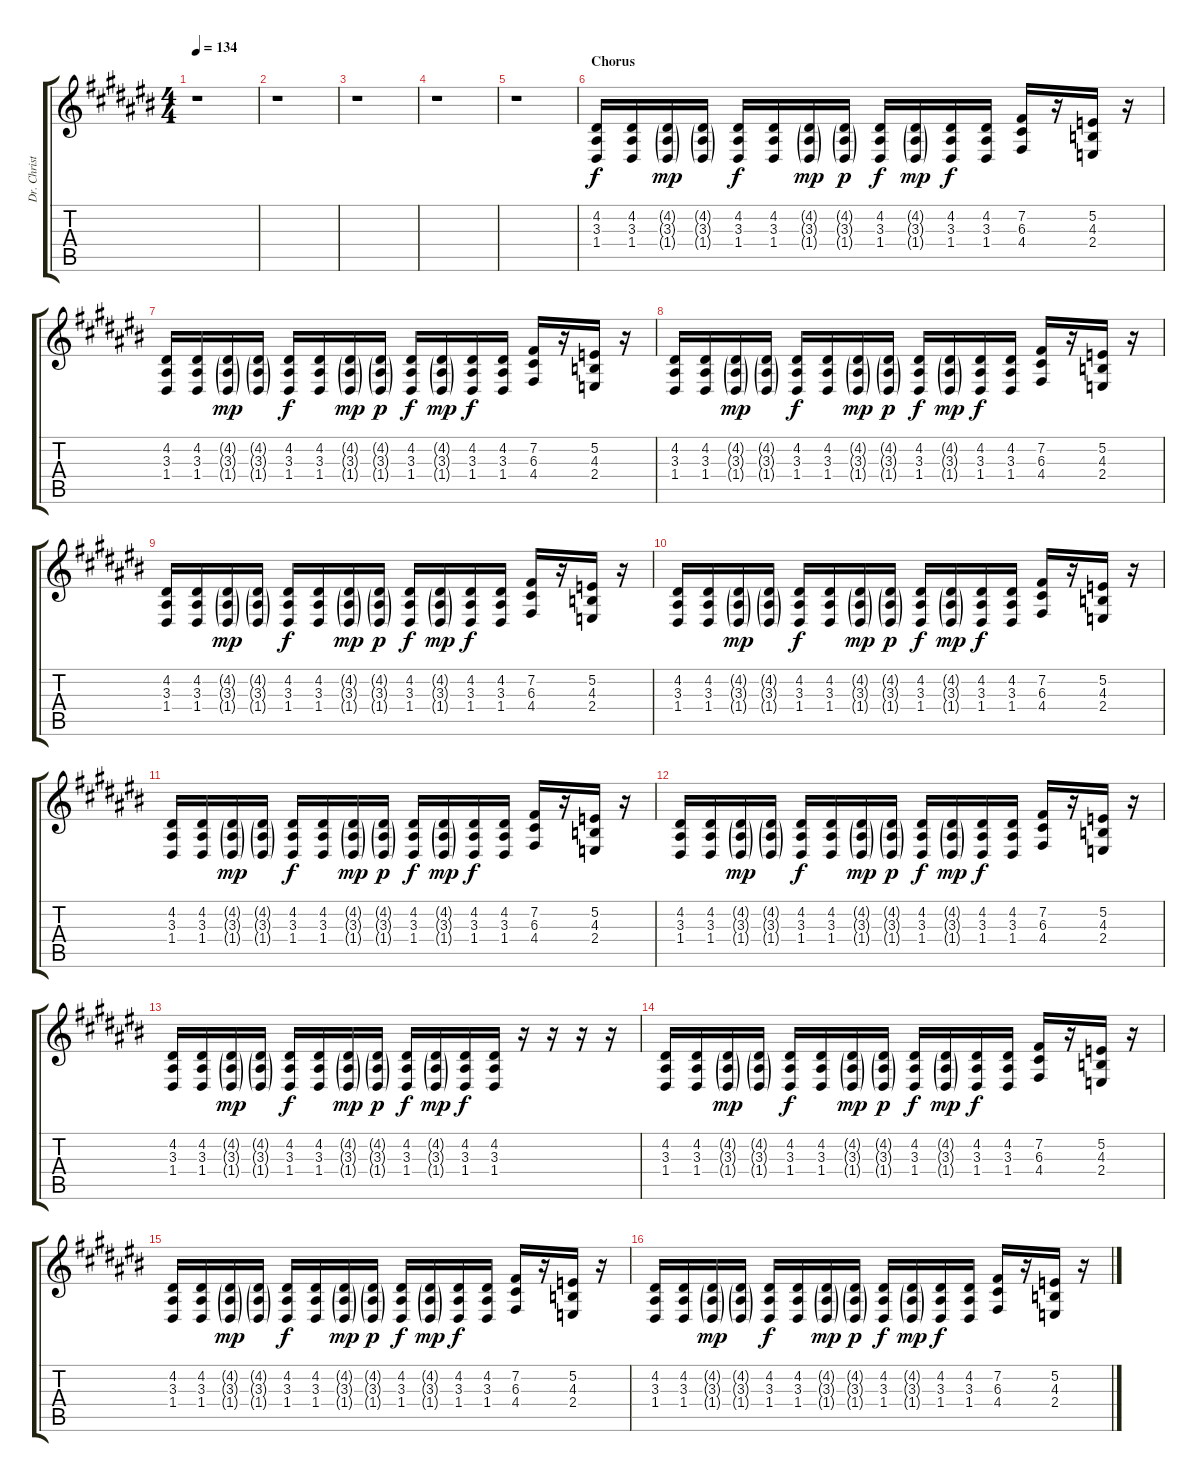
\track ("Dr. Christian Lorenz - Keyboard IV" "Dr. Christ") {instrument lead8bassandlead}
\staff {score tabs}
\tuning (E4 B3 G3 D3 A2 D2) {hide}
\ts (4 4)
\tempo 134
\clef g2
\ks c#
r.1{dy f} |
r.1 |
r.1 |
r.1 |
r.1 |
\section ("" "Chorus")
(4.2 3.3 1.4).16 (4.2 3.3 1.4).16 (4.2{g} 3.3{g} 1.4{g}).16{dy mp} (4.2{g} 3.3{g} 1.4{g}).16 (4.2 3.3 1.4).16{dy f} (4.2 3.3 1.4).16 (4.2{g} 3.3{g} 1.4{g}).16{dy mp} (4.2{g} 3.3{g} 1.4{g}).16{dy p} (4.2 3.3 1.4).16{dy f} (4.2{g} 3.3{g} 1.4{g}).16{dy mp} (4.2 3.3 1.4).16{dy f} (4.2 3.3 1.4).16 (7.2 6.3 4.4).16 r.16 (5.2 4.3 2.4).16 r.16 |
(4.2 3.3 1.4).16 (4.2 3.3 1.4).16 (4.2{g} 3.3{g} 1.4{g}).16{dy mp} (4.2{g} 3.3{g} 1.4{g}).16 (4.2 3.3 1.4).16{dy f} (4.2 3.3 1.4).16 (4.2{g} 3.3{g} 1.4{g}).16{dy mp} (4.2{g} 3.3{g} 1.4{g}).16{dy p} (4.2 3.3 1.4).16{dy f} (4.2{g} 3.3{g} 1.4{g}).16{dy mp} (4.2 3.3 1.4).16{dy f} (4.2 3.3 1.4).16 (7.2 6.3 4.4).16 r.16 (5.2 4.3 2.4).16 r.16 |
(4.2 3.3 1.4).16 (4.2 3.3 1.4).16 (4.2{g} 3.3{g} 1.4{g}).16{dy mp} (4.2{g} 3.3{g} 1.4{g}).16 (4.2 3.3 1.4).16{dy f} (4.2 3.3 1.4).16 (4.2{g} 3.3{g} 1.4{g}).16{dy mp} (4.2{g} 3.3{g} 1.4{g}).16{dy p} (4.2 3.3 1.4).16{dy f} (4.2{g} 3.3{g} 1.4{g}).16{dy mp} (4.2 3.3 1.4).16{dy f} (4.2 3.3 1.4).16 (7.2 6.3 4.4).16 r.16 (5.2 4.3 2.4).16 r.16 |
(4.2 3.3 1.4).16 (4.2 3.3 1.4).16 (4.2{g} 3.3{g} 1.4{g}).16{dy mp} (4.2{g} 3.3{g} 1.4{g}).16 (4.2 3.3 1.4).16{dy f} (4.2 3.3 1.4).16 (4.2{g} 3.3{g} 1.4{g}).16{dy mp} (4.2{g} 3.3{g} 1.4{g}).16{dy p} (4.2 3.3 1.4).16{dy f} (4.2{g} 3.3{g} 1.4{g}).16{dy mp} (4.2 3.3 1.4).16{dy f} (4.2 3.3 1.4).16 (7.2 6.3 4.4).16 r.16 (5.2 4.3 2.4).16 r.16 |
(4.2 3.3 1.4).16 (4.2 3.3 1.4).16 (4.2{g} 3.3{g} 1.4{g}).16{dy mp} (4.2{g} 3.3{g} 1.4{g}).16 (4.2 3.3 1.4).16{dy f} (4.2 3.3 1.4).16 (4.2{g} 3.3{g} 1.4{g}).16{dy mp} (4.2{g} 3.3{g} 1.4{g}).16{dy p} (4.2 3.3 1.4).16{dy f} (4.2{g} 3.3{g} 1.4{g}).16{dy mp} (4.2 3.3 1.4).16{dy f} (4.2 3.3 1.4).16 (7.2 6.3 4.4).16 r.16 (5.2 4.3 2.4).16 r.16 |
(4.2 3.3 1.4).16 (4.2 3.3 1.4).16 (4.2{g} 3.3{g} 1.4{g}).16{dy mp} (4.2{g} 3.3{g} 1.4{g}).16 (4.2 3.3 1.4).16{dy f} (4.2 3.3 1.4).16 (4.2{g} 3.3{g} 1.4{g}).16{dy mp} (4.2{g} 3.3{g} 1.4{g}).16{dy p} (4.2 3.3 1.4).16{dy f} (4.2{g} 3.3{g} 1.4{g}).16{dy mp} (4.2 3.3 1.4).16{dy f} (4.2 3.3 1.4).16 (7.2 6.3 4.4).16 r.16 (5.2 4.3 2.4).16 r.16 |
(4.2 3.3 1.4).16 (4.2 3.3 1.4).16 (4.2{g} 3.3{g} 1.4{g}).16{dy mp} (4.2{g} 3.3{g} 1.4{g}).16 (4.2 3.3 1.4).16{dy f} (4.2 3.3 1.4).16 (4.2{g} 3.3{g} 1.4{g}).16{dy mp} (4.2{g} 3.3{g} 1.4{g}).16{dy p} (4.2 3.3 1.4).16{dy f} (4.2{g} 3.3{g} 1.4{g}).16{dy mp} (4.2 3.3 1.4).16{dy f} (4.2 3.3 1.4).16 (7.2 6.3 4.4).16 r.16 (5.2 4.3 2.4).16 r.16 |
(4.2 3.3 1.4).16 (4.2 3.3 1.4).16 (4.2{g} 3.3{g} 1.4{g}).16{dy mp} (4.2{g} 3.3{g} 1.4{g}).16 (4.2 3.3 1.4).16{dy f} (4.2 3.3 1.4).16 (4.2{g} 3.3{g} 1.4{g}).16{dy mp} (4.2{g} 3.3{g} 1.4{g}).16{dy p} (4.2 3.3 1.4).16{dy f} (4.2{g} 3.3{g} 1.4{g}).16{dy mp} (4.2 3.3 1.4).16{dy f} (4.2 3.3 1.4).16 r.16 r.16 r.16 r.16 |
(4.2 3.3 1.4).16 (4.2 3.3 1.4).16 (4.2{g} 3.3{g} 1.4{g}).16{dy mp} (4.2{g} 3.3{g} 1.4{g}).16 (4.2 3.3 1.4).16{dy f} (4.2 3.3 1.4).16 (4.2{g} 3.3{g} 1.4{g}).16{dy mp} (4.2{g} 3.3{g} 1.4{g}).16{dy p} (4.2 3.3 1.4).16{dy f} (4.2{g} 3.3{g} 1.4{g}).16{dy mp} (4.2 3.3 1.4).16{dy f} (4.2 3.3 1.4).16 (7.2 6.3 4.4).16 r.16 (5.2 4.3 2.4).16 r.16 |
(4.2 3.3 1.4).16 (4.2 3.3 1.4).16 (4.2{g} 3.3{g} 1.4{g}).16{dy mp} (4.2{g} 3.3{g} 1.4{g}).16 (4.2 3.3 1.4).16{dy f} (4.2 3.3 1.4).16 (4.2{g} 3.3{g} 1.4{g}).16{dy mp} (4.2{g} 3.3{g} 1.4{g}).16{dy p} (4.2 3.3 1.4).16{dy f} (4.2{g} 3.3{g} 1.4{g}).16{dy mp} (4.2 3.3 1.4).16{dy f} (4.2 3.3 1.4).16 (7.2 6.3 4.4).16 r.16 (5.2 4.3 2.4).16 r.16 |
(4.2 3.3 1.4).16 (4.2 3.3 1.4).16 (4.2{g} 3.3{g} 1.4{g}).16{dy mp} (4.2{g} 3.3{g} 1.4{g}).16 (4.2 3.3 1.4).16{dy f} (4.2 3.3 1.4).16 (4.2{g} 3.3{g} 1.4{g}).16{dy mp} (4.2{g} 3.3{g} 1.4{g}).16{dy p} (4.2 3.3 1.4).16{dy f} (4.2{g} 3.3{g} 1.4{g}).16{dy mp} (4.2 3.3 1.4).16{dy f} (4.2 3.3 1.4).16 (7.2 6.3 4.4).16 r.16 (5.2 4.3 2.4).16 r.16
